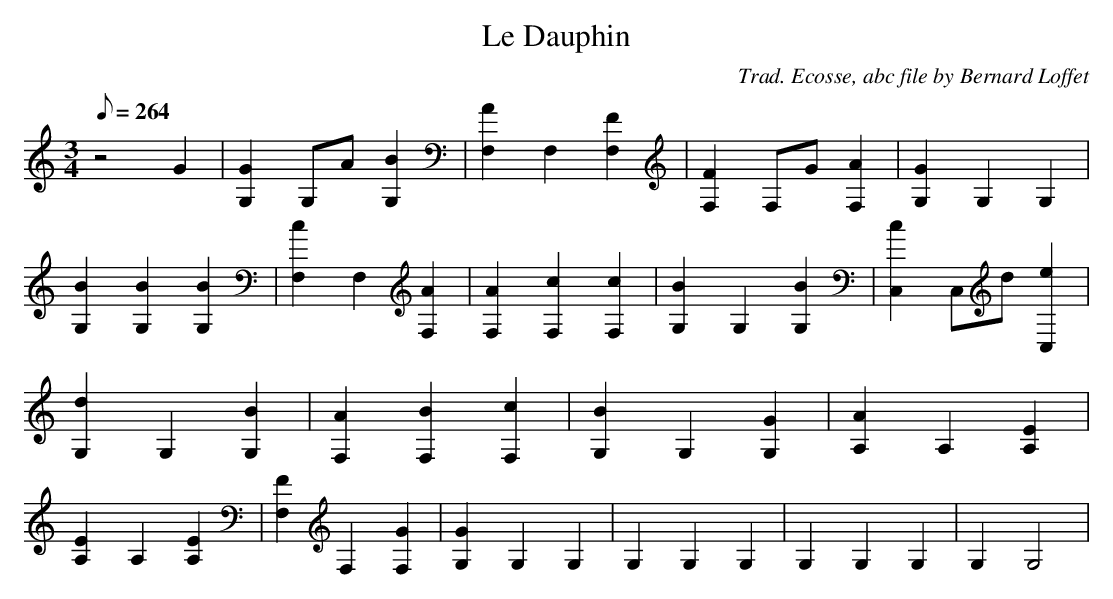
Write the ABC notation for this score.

X:1
T:Le Dauphin
C:Trad. Ecosse, abc file by Bernard Loffet
L:1/8
Q:264
M:3/4
K:C
z4G2|[G2G,2]G,A[B2G,2]|[A2F,2]F,2[F2F,2]|[F2F,2]F,G[A2F,2]|[G2G,2]G,2G,2|[B2G,2][B2G,2][B2G,2]|[c2F,2]F,2[A2F,2]|[A2F,2][c2F,2][c2F,2]|[B2G,2]G,2[B2G,2]| \
[c2C,2]C,d[e2C,2]|[d2G,2]G,2[B2G,2]|[A2F,2][B2F,2][c2F,2]|[B2G,2]G,2[G2G,2]|[A2A,2]A,2[E2A,2]|[E2A,2]A,2[E2A,2]|[F2F,2]F,2[G2F,2]|[G2G,2]G,2G,2|G,2G,2G,2| \
G,2G,2G,2|G,2G,4| \
